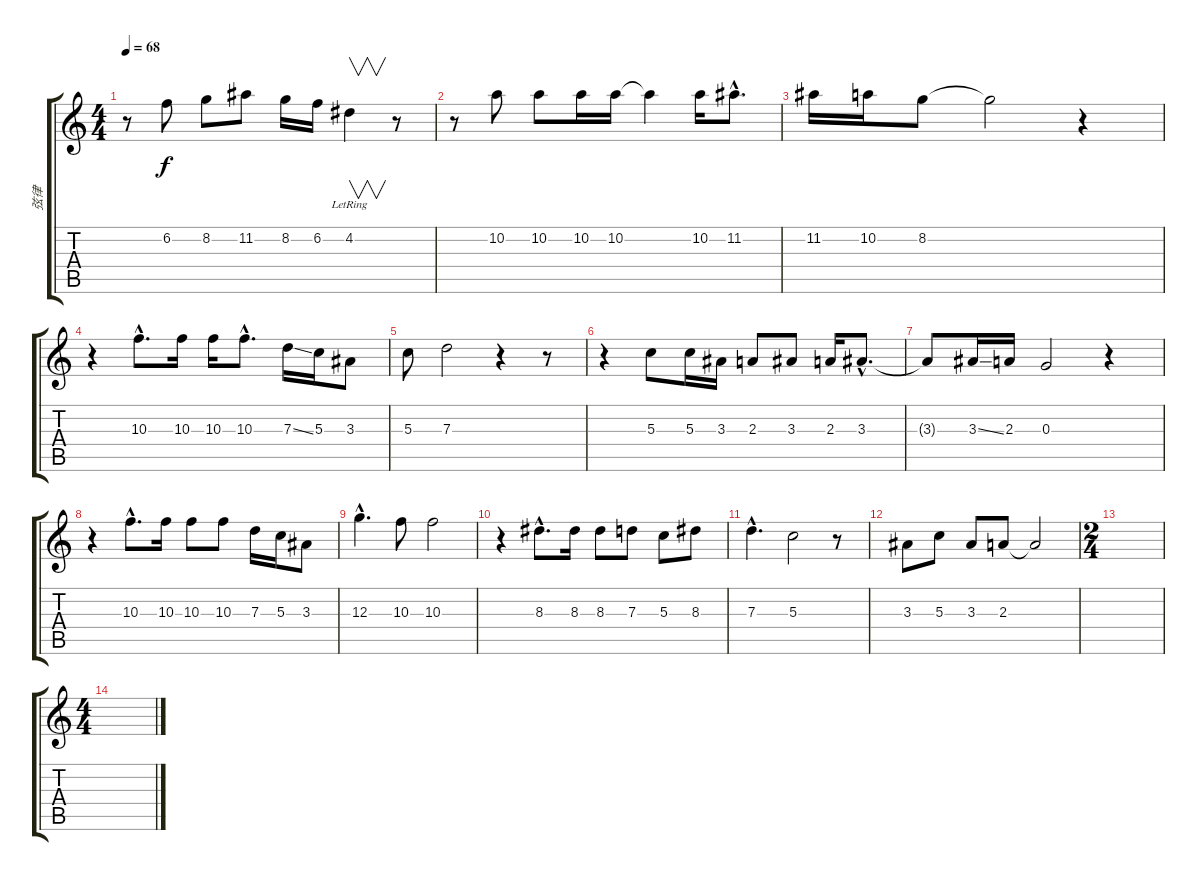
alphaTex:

\track ("弦律" "弦律") {instrument acousticguitarsteel}
\staff {score tabs}
\tuning (E4 B3 G3 D3 A2 E2) {hide}
\ts (4 4)
\tempo 68
\clef g2
\ks c
r.8{dy f} 6.2.8 8.2.8 11.2.8 8.2.16 6.2.16 4.2{lr}.4{v} r.8 |
r.8 10.2.8 10.2.8 10.2.16 10.2.16 10.2{t}.4 10.2.16 11.2{hac}.8{d} |
11.2.16 10.2.16 8.2.8 8.2{t}.2 r.4 |
r.4 10.3{hac}.8{d} 10.3.16 10.3.16 10.3{hac}.8{d} 7.3{ss}.16 5.3.16 3.3.8 |
5.3.8 7.3.2 r.4 r.8 |
r.4 5.3.8 5.3.16 3.3.16 2.3.8 3.3.8 2.3.16 3.3{hac}.8{d} |
3.3{t}.8 3.3{ss}.16 2.3.16 0.3.2 r.4 |
r.4 10.3{hac}.8{d} 10.3.16 10.3.8 10.3.8 7.3.16 5.3.16 3.3.8 |
12.3{hac}.4{d} 10.3.8 10.3.2 |
r.4 8.3{hac}.8{d} 8.3.16 8.3.8 7.3.8 5.3.8 8.3.8 |
7.3{hac}.4{d} 5.3.2 r.8 |
3.3.8 5.3.8 3.3.8 2.3.8 2.3{t}.2 |
\ts (2 4)
|
\ts (4 4)
